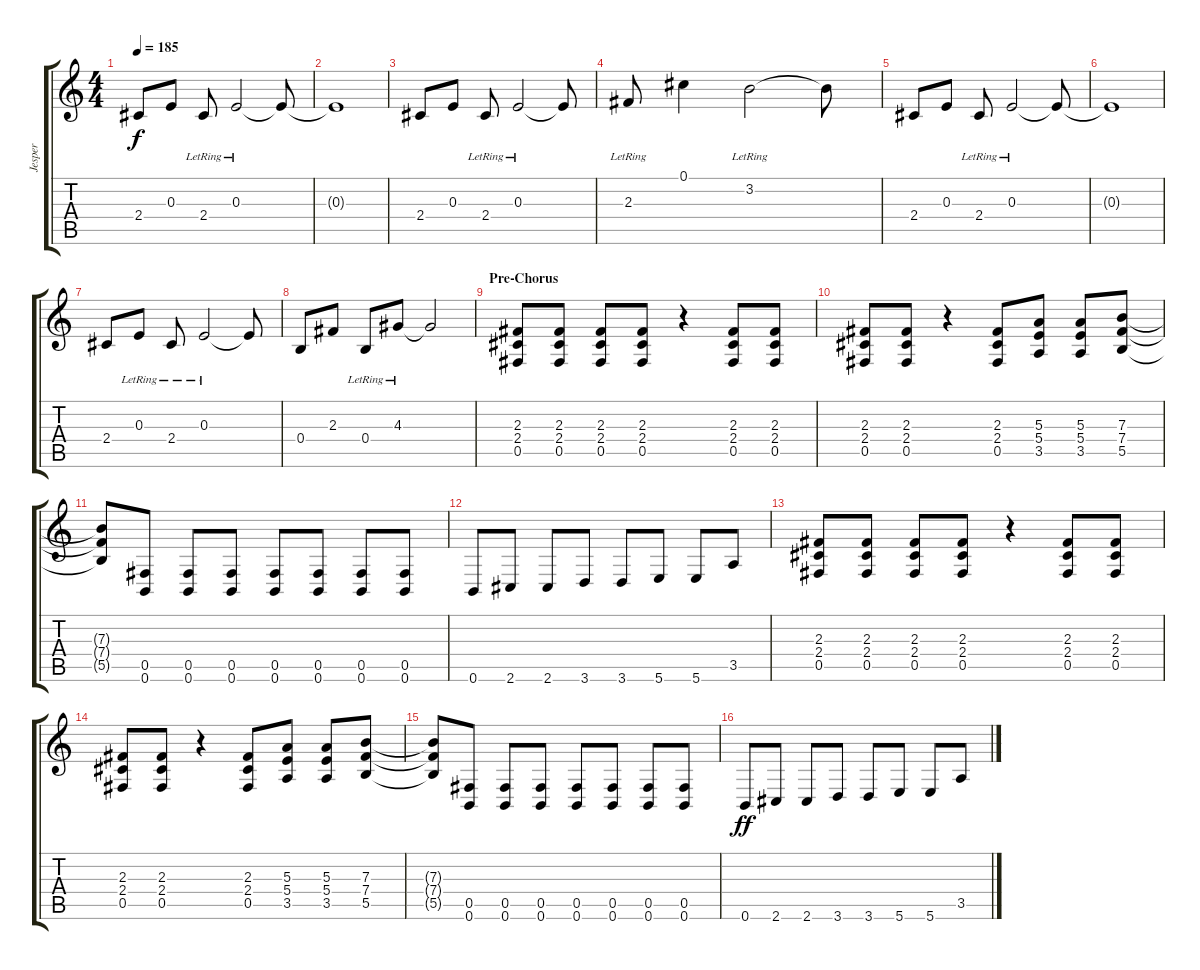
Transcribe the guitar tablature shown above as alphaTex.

\track ("Jesper" "Jesper") {instrument distortionguitar}
\staff {score tabs}
\tuning (Db4 Ab3 E3 B2 Gb2 B1) {hide}
\ts (4 4)
\tempo 185
\clef g2
\ks c
2.4.8{dy f} 0.3.8 2.4{lr}.8 0.3{lr}.2 0.3{t}.8 |
0.3{t}.1 |
2.4.8 0.3.8 2.4{lr}.8 0.3{lr}.2 0.3{t}.8 |
2.3{lr}.8 0.1.4 3.2{lr}.2 3.2{t}.8 |
2.4.8 0.3.8 2.4{lr}.8 0.3{lr}.2 0.3{t}.8 |
0.3{t}.1 |
2.4.8 0.3{lr}.8 2.4{lr}.8 0.3{lr}.2 0.3{t}.8 |
0.4.8 2.3.8 0.4{lr}.8 4.3{lr}.8 4.3{t}.2 |
\section ("" "Pre-Chorus")
(2.3 2.4 0.5).8{instrument distortionguitar} (2.3 2.4 0.5).8 (2.3 2.4 0.5).8 (2.3 2.4 0.5).8 r.4 (2.3 2.4 0.5).8 (2.3 2.4 0.5).8 |
(2.3 2.4 0.5).8 (2.3 2.4 0.5).8 r.4 (2.3 2.4 0.5).8 (5.3 5.4 3.5).8 (5.3 5.4 3.5).8 (7.3 7.4 5.5).8 |
(7.3{t} 7.4{t} 5.5{t}).8 (0.5 0.6).8 (0.5 0.6).8 (0.5 0.6).8 (0.5 0.6).8 (0.5 0.6).8 (0.5 0.6).8 (0.5 0.6).8 |
0.6.8 2.6.8 2.6.8 3.6.8 3.6.8 5.6.8 5.6.8 3.5.8 |
(2.3 2.4 0.5).8 (2.3 2.4 0.5).8 (2.3 2.4 0.5).8 (2.3 2.4 0.5).8 r.4 (2.3 2.4 0.5).8 (2.3 2.4 0.5).8 |
(2.3 2.4 0.5).8 (2.3 2.4 0.5).8 r.4 (2.3 2.4 0.5).8 (5.3 5.4 3.5).8 (5.3 5.4 3.5).8 (7.3 7.4 5.5).8 |
(7.3{t} 7.4{t} 5.5{t}).8 (0.5 0.6).8 (0.5 0.6).8 (0.5 0.6).8 (0.5 0.6).8 (0.5 0.6).8 (0.5 0.6).8 (0.5 0.6).8 |
0.6.8{dy ff} 2.6.8 2.6.8 3.6.8 3.6.8 5.6.8 5.6.8 3.5.8
